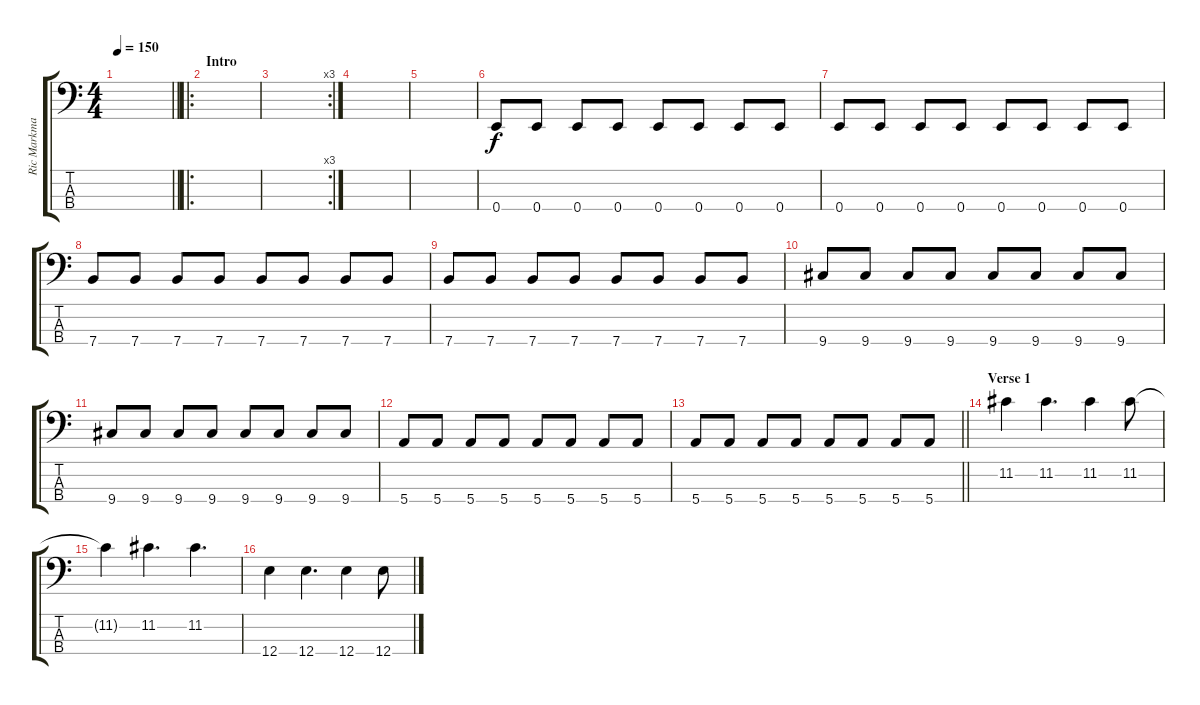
\track ("Ric Markmann" "Ric Markma") {instrument electricbasspick}
\staff {score tabs}
\tuning (G2 D2 A1 E1) {hide}
\ts (4 4)
\tempo 150
\clef f4
\barLineRight lightlight
\ks c
|
\ro
\section ("" "Intro")
|
\rc 3
|
|
|
0.4.8 0.4.8 0.4.8 0.4.8 0.4.8 0.4.8 0.4.8 0.4.8 |
0.4.8 0.4.8 0.4.8 0.4.8 0.4.8 0.4.8 0.4.8 0.4.8 |
7.4.8 7.4.8 7.4.8 7.4.8 7.4.8 7.4.8 7.4.8 7.4.8 |
7.4.8 7.4.8 7.4.8 7.4.8 7.4.8 7.4.8 7.4.8 7.4.8 |
9.4.8 9.4.8 9.4.8 9.4.8 9.4.8 9.4.8 9.4.8 9.4.8 |
9.4.8 9.4.8 9.4.8 9.4.8 9.4.8 9.4.8 9.4.8 9.4.8 |
5.4.8 5.4.8 5.4.8 5.4.8 5.4.8 5.4.8 5.4.8 5.4.8 |
\barLineRight lightlight
5.4.8 5.4.8 5.4.8 5.4.8 5.4.8 5.4.8 5.4.8 5.4.8 |
\section ("" "Verse 1")
11.2.4 11.2.4{d} 11.2.4 11.2.8 |
11.2{t}.4 11.2.4{d} 11.2.4{d} |
12.4.4 12.4.4{d} 12.4.4 12.4.8
